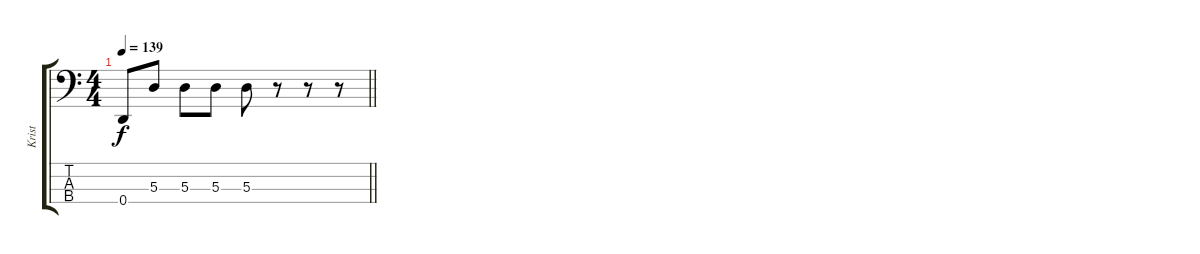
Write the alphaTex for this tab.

\track ("Krist" "Krist") {instrument electricbasspick}
\staff {score tabs}
\tuning (G2 D2 A1 D1) {hide}
\ts (4 4)
\tempo 139
\clef f4
\barLineRight lightlight
\ks c
0.4{t}.8{dy f} 5.3.8 5.3.8 5.3.8 5.3.8 r.8 r.8 r.8
